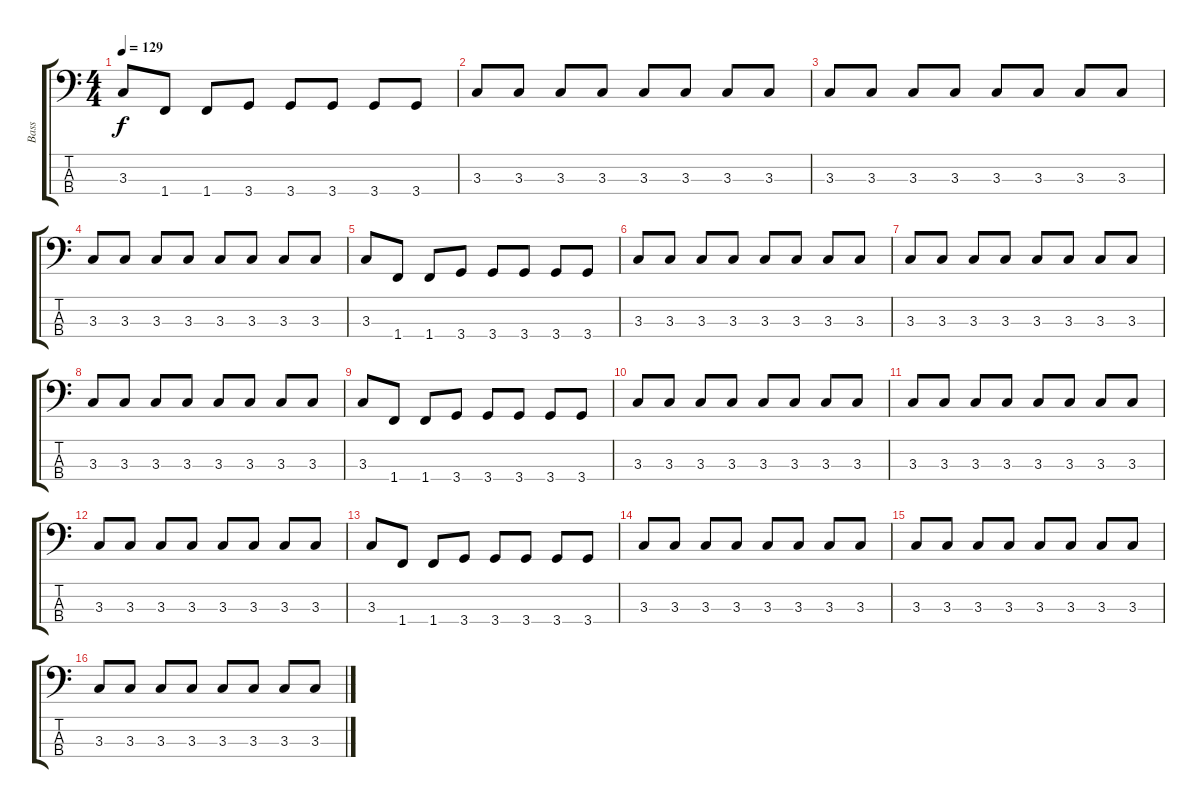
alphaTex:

\track ("Bass" "Bass") {instrument electricbassfinger}
\staff {score tabs}
\tuning (G2 D2 A1 E1) {hide}
\ts (4 4)
\tempo 129
\clef f4
\ks c
3.3.8{dy f} 1.4.8 1.4.8 3.4.8 3.4.8 3.4.8 3.4.8 3.4.8 |
3.3.8 3.3.8 3.3.8 3.3.8 3.3.8 3.3.8 3.3.8 3.3.8 |
3.3.8 3.3.8 3.3.8 3.3.8 3.3.8 3.3.8 3.3.8 3.3.8 |
3.3.8 3.3.8 3.3.8 3.3.8 3.3.8 3.3.8 3.3.8 3.3.8 |
3.3.8 1.4.8 1.4.8 3.4.8 3.4.8 3.4.8 3.4.8 3.4.8 |
3.3.8 3.3.8 3.3.8 3.3.8 3.3.8 3.3.8 3.3.8 3.3.8 |
3.3.8 3.3.8 3.3.8 3.3.8 3.3.8 3.3.8 3.3.8 3.3.8 |
3.3.8 3.3.8 3.3.8 3.3.8 3.3.8 3.3.8 3.3.8 3.3.8 |
3.3.8 1.4.8 1.4.8 3.4.8 3.4.8 3.4.8 3.4.8 3.4.8 |
3.3.8 3.3.8 3.3.8 3.3.8 3.3.8 3.3.8 3.3.8 3.3.8 |
3.3.8 3.3.8 3.3.8 3.3.8 3.3.8 3.3.8 3.3.8 3.3.8 |
3.3.8 3.3.8 3.3.8 3.3.8 3.3.8 3.3.8 3.3.8 3.3.8 |
3.3.8 1.4.8 1.4.8 3.4.8 3.4.8 3.4.8 3.4.8 3.4.8 |
3.3.8 3.3.8 3.3.8 3.3.8 3.3.8 3.3.8 3.3.8 3.3.8 |
3.3.8 3.3.8 3.3.8 3.3.8 3.3.8 3.3.8 3.3.8 3.3.8 |
3.3.8 3.3.8 3.3.8 3.3.8 3.3.8 3.3.8 3.3.8 3.3.8
